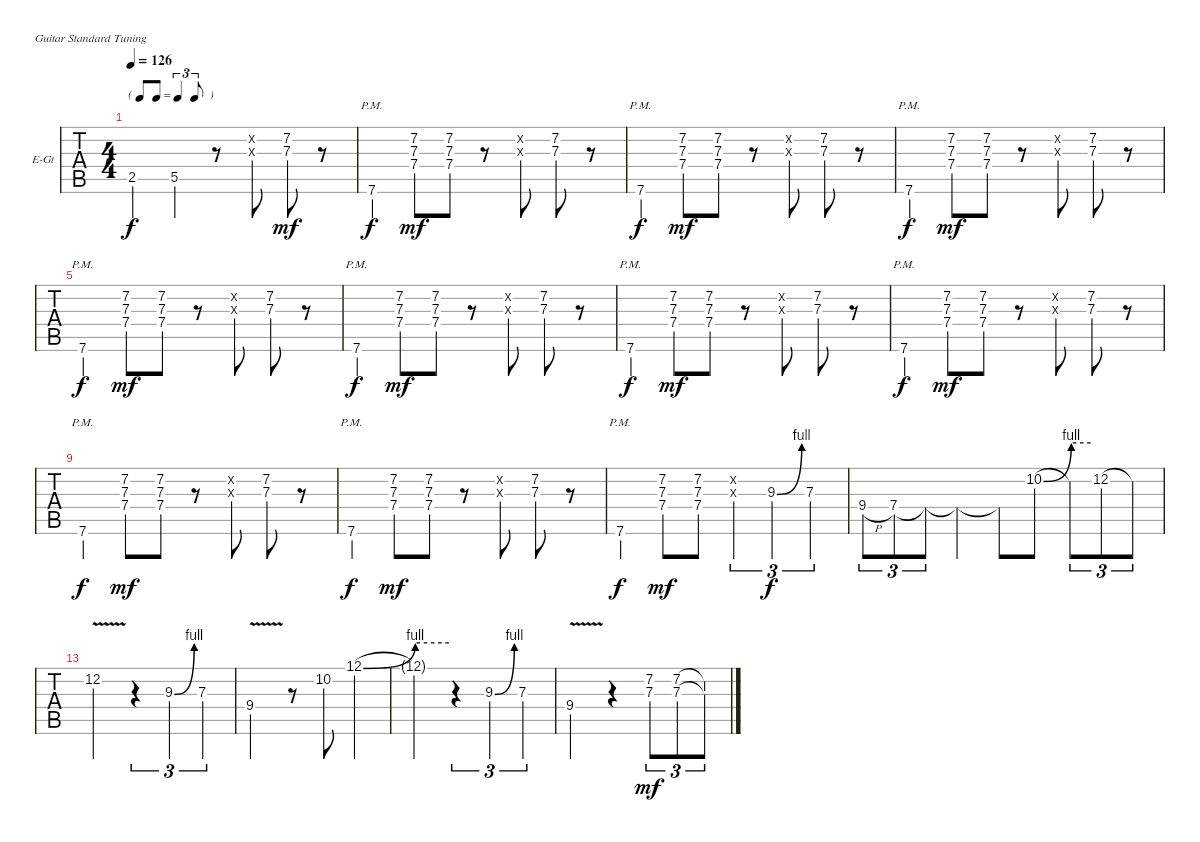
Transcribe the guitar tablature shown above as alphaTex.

\bracketExtendMode nobrackets
\firstSystemTrackNameOrientation horizontal
\otherSystemsTrackNameOrientation horizontal
\defaultBarNumberDisplay FirstOfSystem
\track ("Live Version" "E-Gt") {instrument electricguitarclean}
\staff {tabs}
\tuning (E4 B3 G3 D3 A2 E2)
\ts (4 4)
\tf triplet8th
\tempo 126
\clef g2
\ks d
2.5.4{dy f} 5.5.4 r.8 (7.2{x} 7.3{x}).8 (7.2 7.3).8{dy mf} r.8 |
7.6{pm}.4{dy f} (7.2 7.3 7.4).8{dy mf} (7.2 7.3 7.4).8 r.8 (7.2{x} 7.3{x}).8 (7.2 7.3).8 r.8 |
7.6{pm}.4{dy f} (7.2 7.3 7.4).8{dy mf} (7.2 7.3 7.4).8 r.8 (7.2{x} 7.3{x}).8 (7.2 7.3).8 r.8 |
7.6{pm}.4{dy f} (7.2 7.3 7.4).8{dy mf} (7.2 7.3 7.4).8 r.8 (7.2{x} 7.3{x}).8 (7.2 7.3).8 r.8 |
7.6{pm}.4{dy f} (7.2 7.3 7.4).8{dy mf} (7.2 7.3 7.4).8 r.8 (7.2{x} 7.3{x}).8 (7.2 7.3).8 r.8 |
7.6{pm}.4{dy f} (7.2 7.3 7.4).8{dy mf} (7.2 7.3 7.4).8 r.8 (7.2{x} 7.3{x}).8 (7.2 7.3).8 r.8 |
7.6{pm}.4{dy f} (7.2 7.3 7.4).8{dy mf} (7.2 7.3 7.4).8 r.8 (7.2{x} 7.3{x}).8 (7.2 7.3).8 r.8 |
7.6{pm}.4{dy f} (7.2 7.3 7.4).8{dy mf} (7.2 7.3 7.4).8 r.8 (7.2{x} 7.3{x}).8 (7.2 7.3).8 r.8 |
7.6{pm}.4{dy f} (7.2 7.3 7.4).8{dy mf} (7.2 7.3 7.4).8 r.8 (7.2{x} 7.3{x}).8 (7.2 7.3).8 r.8 |
7.6{pm}.4{dy f} (7.2 7.3 7.4).8{dy mf} (7.2 7.3 7.4).8 r.8 (7.2{x} 7.3{x}).8 (7.2 7.3).8 r.8 |
7.6{pm}.4{dy f} (7.2 7.3 7.4).8{dy mf} (7.2 7.3 7.4).8 (7.2{x} 7.3{x}).4{tu (3 2)} 9.3{be (bend 0 0 60 4)}.4{tu (3 2) dy f} 7.3.4{tu (3 2)} |
9.4{h}.8{tu (3 2)} 7.4.8{tu (3 2)} 7.4{t}.8{tu (3 2)} 7.4{t}.4 7.4{t}.8 10.2{be (bend 0 0 60 4)}.8 10.2{be (hold 0 4 60 4) t}.8{tu (3 2)} 12.2.8{tu (3 2)} 12.2{t}.8{tu (3 2)} |
12.2{v}.2 r.4{tu (3 2)} 9.3{be (bend 0 0 60 4)}.4{tu (3 2)} 7.3.4{tu (3 2)} |
9.4{v}.2 r.8 10.2.8 12.1{be (bend 0 0 60 4)}.4 |
12.1{be (hold 0 4 60 4) t}.2 r.4{tu (3 2)} 9.3{be (bend 0 0 60 4)}.4{tu (3 2)} 7.3.4{tu (3 2)} |
9.4{v}.2 r.4 (7.2 7.3{ac}).8{tu (3 2) dy mf} (7.2{st} 7.3{ac st}).8{tu (3 2)} (7.2{t} 7.3{t}).8{tu (3 2)}
